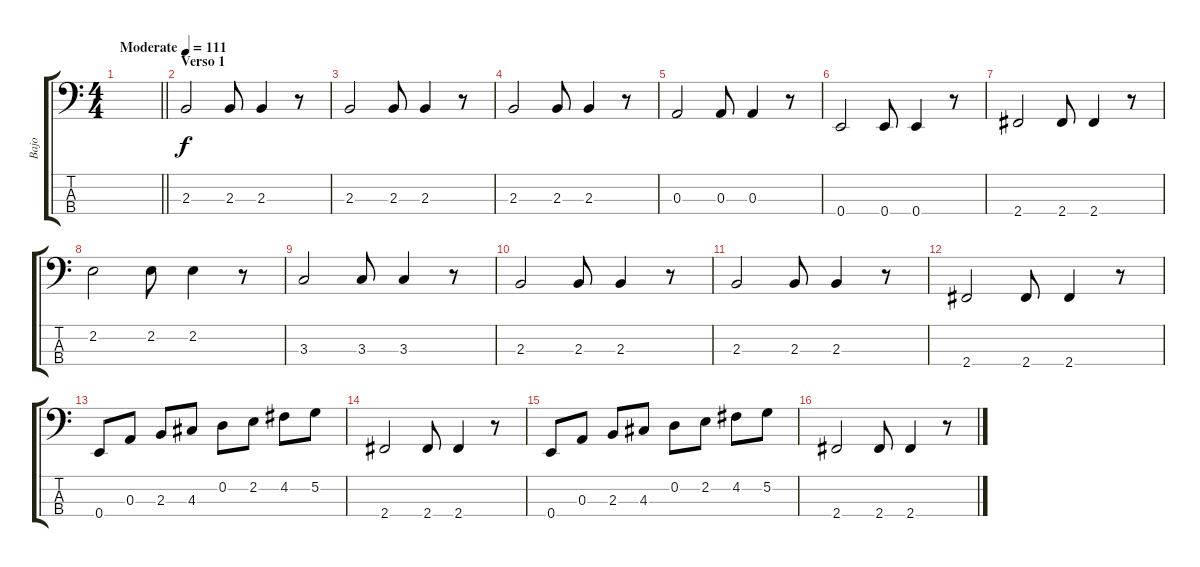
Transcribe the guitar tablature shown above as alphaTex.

\track ("Bajo" "Bajo") {instrument electricbassfinger}
\staff {score tabs}
\tuning (G2 D2 A1 E1) {hide}
\ts (4 4)
\tempo (111 "Moderate")
\clef f4
\barLineRight lightlight
\ks c
|
\section ("" "Verso 1")
2.3.2 2.3.8 2.3.4 r.8 |
2.3.2 2.3.8 2.3.4 r.8 |
2.3.2 2.3.8 2.3.4 r.8 |
0.3.2 0.3.8 0.3.4 r.8 |
0.4.2 0.4.8 0.4.4 r.8 |
2.4.2 2.4.8 2.4.4 r.8 |
2.2.2 2.2.8 2.2.4 r.8 |
3.3.2 3.3.8 3.3.4 r.8 |
2.3.2 2.3.8 2.3.4 r.8 |
2.3.2 2.3.8 2.3.4 r.8 |
2.4.2 2.4.8 2.4.4 r.8 |
0.4.8 0.3.8 2.3.8 4.3.8 0.2.8 2.2.8 4.2.8 5.2.8 |
2.4.2 2.4.8 2.4.4 r.8 |
0.4.8 0.3.8 2.3.8 4.3.8 0.2.8 2.2.8 4.2.8 5.2.8 |
2.4.2 2.4.8 2.4.4 r.8
